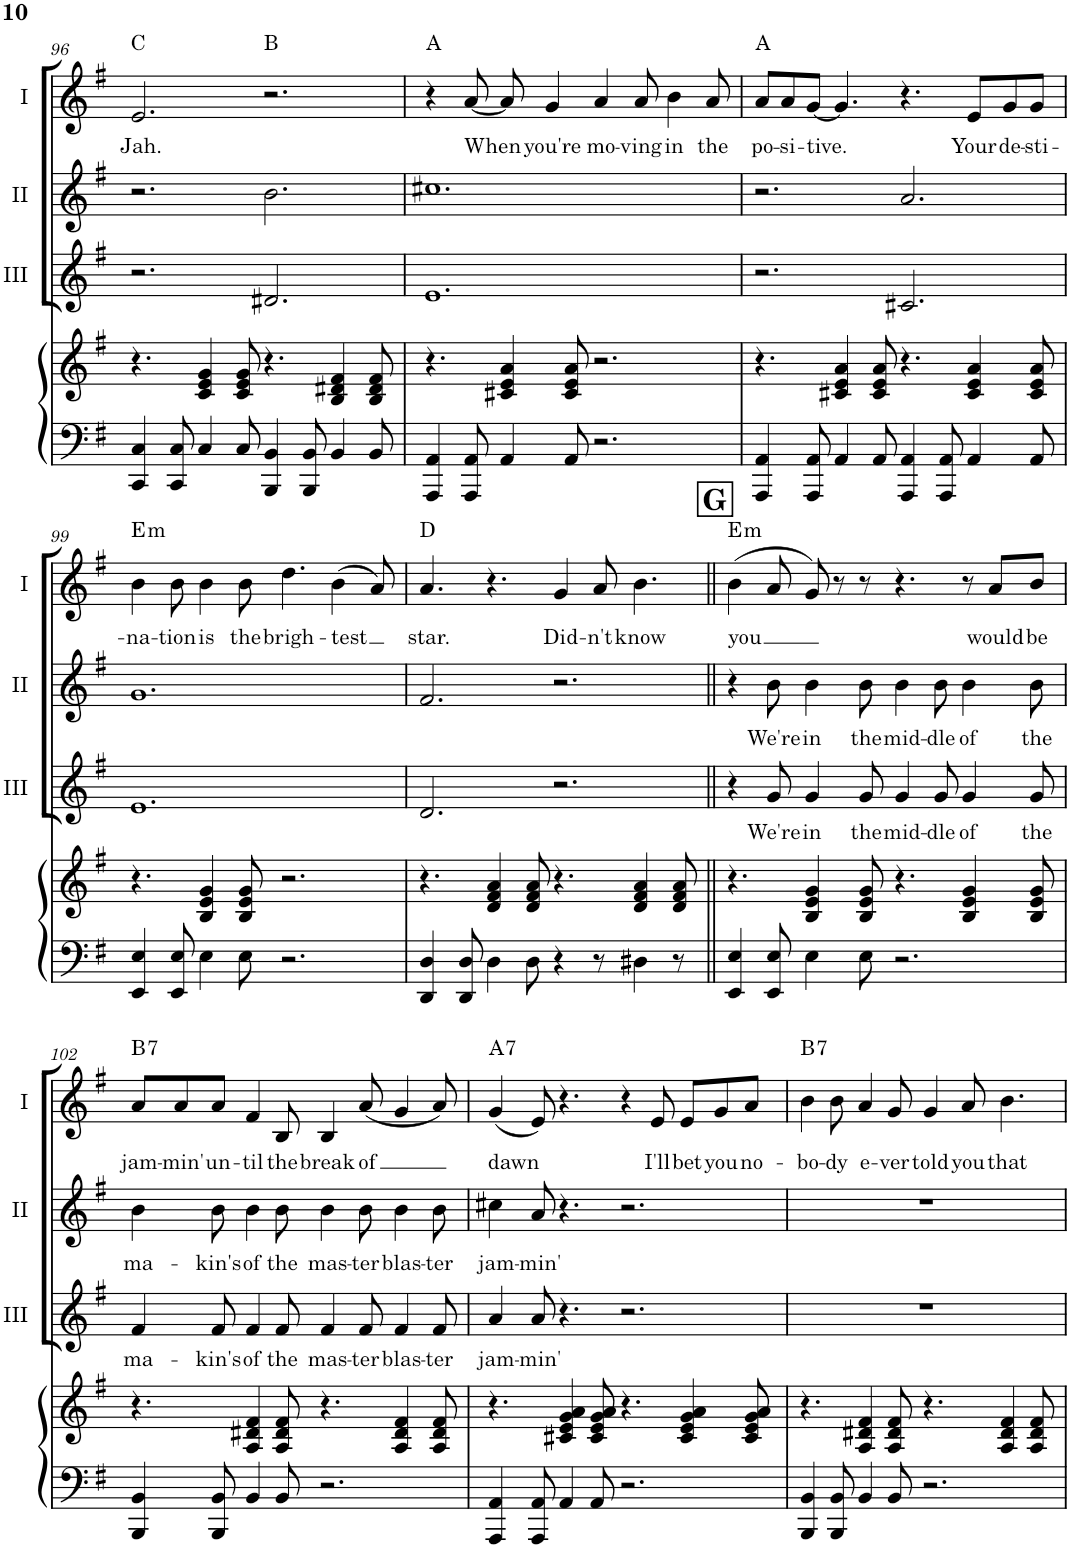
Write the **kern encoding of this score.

**kern	**kern	**kern	**text	**kern	**text	**kern	**text	**harte
*part4	*part4	*part3	*part3	*part2	*part2	*part1	*part1	*part1
*staff5	*staff4	*staff3	*staff3	*staff2	*staff2	*staff1	*staff1	*
*I"Piano	*	*I"III	*	*I"II	*	*I"I	*	*
*I'Pno	*	*I'III	*	*I'II	*	*I'I	*	*
!!LO:PB:g=z
*clefF4	*clefG2	*clefG2	*	*clefG2	*	*clefG2	*	*
*k[f#]	*k[f#]	*k[f#]	*	*k[f#]	*	*k[f#]	*	*
*M12/8	*M12/8	*M12/8	*	*M12/8	*	*M12/8	*	*
=96	=96	=96	=96	=96	=96	=96	=96	=96
!	!	!	!	!	!	!	!LO:LY:b	!
4CC/ 4C/	4.r	2.r	.	2.r	.	2.e/	Jah.	C:maj
8CC/ 8C/	.	.	.	.	.	.	.	.
4C/	4c/ 4e/ 4g/	.	.	.	.	.	.	.
8C/	8c/ 8e/ 8g/	.	.	.	.	.	.	.
4BBB/ 4BB/	4.r	2.d#X/	.	2.b\	.	2.r	.	B:maj
8BBB/ 8BB/	.	.	.	.	.	.	.	.
4BB/	4B/ 4d#X/ 4f#/	.	.	.	.	.	.	.
8BB/	8B/ 8d#/ 8f#/	.	.	.	.	.	.	.
=97	=97	=97	=97	=97	=97	=97	=97	=97
4AAA/ 4AA/	4.r	1.e	.	1.cc#X	.	4r	.	A:maj
!	!	!	!	!	!	!	!LO:LY:b	!
8AAA/ 8AA/	.	.	.	.	.	[8a/	When	.
4AA/	4c#X/ 4e/ 4a/	.	.	.	.	8a/]	.	.
!	!	!	!	!	!	!	!LO:LY:b	!
.	.	.	.	.	.	4g/	you're	.
8AA/	8c#/ 8e/ 8a/	.	.	.	.	.	.	.
!	!	!	!	!	!	!	!LO:LY:b	!
2.r	2.r	.	.	.	.	4a/	mo-	.
!	!	!	!	!	!	!	!LO:LY:b	!
.	.	.	.	.	.	8a/	-ving	.
!	!	!	!	!	!	!	!LO:LY:b	!
.	.	.	.	.	.	4b\	in	.
!	!	!	!	!	!	!	!LO:LY:b	!
.	.	.	.	.	.	8a/	the	.
=98	=98	=98	=98	=98	=98	=98	=98	=98
!	!	!	!	!	!	!	!LO:LY:b	!
4AAA/ 4AA/	4.r	2.r	.	2.r	.	8a/L	po-	A:maj
!	!	!	!	!	!	!	!LO:LY:b	!
.	.	.	.	.	.	8a/	-si-	.
!	!	!	!	!	!	!	!LO:LY:b	!
8AAA/ 8AA/	.	.	.	.	.	[8g/J	-tive.	.
4AA/	4c#X/ 4e/ 4a/	.	.	.	.	4.g/]	.	.
8AA/	8c#/ 8e/ 8a/	.	.	.	.	.	.	.
4AAA/ 4AA/	4.r	2.c#X/	.	2.a/	.	4.r	.	.
8AAA/ 8AA/	.	.	.	.	.	.	.	.
!	!	!	!	!	!	!	!LO:LY:b	!
4AA/	4c#/ 4e/ 4a/	.	.	.	.	8e/L	Your	.
!	!	!	!	!	!	!	!LO:LY:b	!
.	.	.	.	.	.	8g/	de-	.
!	!	!	!	!	!	!	!LO:LY:b	!
8AA/	8c#/ 8e/ 8a/	.	.	.	.	8g/J	-sti-	.
!!LO:LB:g=z
=99	=99	=99	=99	=99	=99	=99	=99	=99
!	!	!	!	!	!	!	!LO:LY:b	!LO:H:kt=m
4EE/ 4E/	4.r	1.e	.	1.g	.	4b\	-na-	E:min
!	!	!	!	!	!	!	!LO:LY:b	!
8EE/ 8E/	.	.	.	.	.	8b\	-tion	.
!	!	!	!	!	!	!	!LO:LY:b	!
4E\	4B/ 4e/ 4g/	.	.	.	.	4b\	is	.
!	!	!	!	!	!	!	!LO:LY:b	!
8E\	8B/ 8e/ 8g/	.	.	.	.	8b\	the	.
!	!	!	!	!	!	!	!LO:LY:b	!
2.r	2.r	.	.	.	.	4.dd\	brigh-	.
!	!	!	!	!	!	!	!LO:LY:b	!
.	.	.	.	.	.	(4b\	-test	.
.	.	.	.	.	.	8a/)	.	.
=100	=100	=100	=100	=100	=100	=100	=100	=100
!	!	!	!	!	!	!	!LO:LY:b	!
4DD/ 4D/	4.r	2.d/	.	2.f#/	.	4.a/	star.	D:maj
8DD/ 8D/	.	.	.	.	.	.	.	.
4D\	4d/ 4f#/ 4a/	.	.	.	.	4.r	.	.
8D\	8d/ 8f#/ 8a/	.	.	.	.	.	.	.
!	!	!	!	!	!	!	!LO:LY:b	!
4r	4.r	2.r	.	2.r	.	4g/	Did-	.
!	!	!	!	!	!	!	!LO:LY:b	!
8r	.	.	.	.	.	8a/	-n't	.
!	!	!	!	!	!	!	!LO:LY:b	!
4D#X\	4d/ 4f#/ 4a/	.	.	.	.	4.b\	know	.
8r	8d/ 8f#/ 8a/	.	.	.	.	.	.	.
!!LO:REH:place=s1:a:B:cj:fs=14:t=G
=101||	=101||	=101||	=101||	=101||	=101||	=101||	=101||	=101||
!	!	!	!	!	!	!	!LO:LY:b	!LO:H:kt=m
4EE/ 4E/	4.r	4r	.	4r	.	(4b\	you	E:min
!	!	!	!LO:LY:b	!	!LO:LY:b	!	!	!
8EE/ 8E/	.	8g/	We're	8b\	We're	8a/	.	.
!	!	!	!LO:LY:b	!	!LO:LY:b	!	!	!
4E\	4B/ 4e/ 4g/	4g/	in	4b\	in	8g/)	.	.
.	.	.	.	.	.	8r	.	.
!	!	!	!LO:LY:b	!	!LO:LY:b	!	!	!
8E\	8B/ 8e/ 8g/	8g/	the	8b\	the	8r	.	.
!	!	!	!LO:LY:b	!	!LO:LY:b	!	!	!
2.r	4.r	4g/	mid-	4b\	mid-	4.r	.	.
!	!	!	!LO:LY:b	!	!LO:LY:b	!	!	!
.	.	8g/	-dle	8b\	-dle	.	.	.
!	!	!	!LO:LY:b	!	!LO:LY:b	!	!	!
.	4B/ 4e/ 4g/	4g/	of	4b\	of	8r	.	.
!	!	!	!	!	!	!	!LO:LY:b	!
.	.	.	.	.	.	8a/L	would	.
!	!	!	!LO:LY:b	!	!LO:LY:b	!	!LO:LY:b	!
.	8B/ 8e/ 8g/	8g/	the	8b\	the	8b/J	be	.
!!LO:LB:g=z
=102	=102	=102	=102	=102	=102	=102	=102	=102
!	!	!	!LO:LY:b	!	!LO:LY:b	!	!LO:LY:b	!LO:H:kt=7
4BBB/ 4BB/	4.r	4f#/	ma-	4b\	ma-	8a/L	jam-	B:7
!	!	!	!	!	!	!	!LO:LY:b	!
.	.	.	.	.	.	8a/	-min'	.
!	!	!	!LO:LY:b	!	!LO:LY:b	!	!LO:LY:b	!
8BBB/ 8BB/	.	8f#/	-kin's	8b\	-kin's	8a/J	un-	.
!	!	!	!LO:LY:b	!	!LO:LY:b	!	!LO:LY:b	!
4BB/	4A/ 4d#X/ 4f#/	4f#/	of	4b\	of	4f#/	-til	.
!	!	!	!LO:LY:b	!	!LO:LY:b	!	!LO:LY:b	!
8BB/	8A/ 8d#/ 8f#/	8f#/	the	8b\	the	8B/	the	.
!	!	!	!LO:LY:b	!	!LO:LY:b	!	!LO:LY:b	!
2.r	4.r	4f#/	mas-	4b\	mas-	4B/	break	.
!	!	!	!LO:LY:b	!	!LO:LY:b	!	!LO:LY:b	!
.	.	8f#/	-ter	8b\	-ter	(8a/	of	.
!	!	!	!LO:LY:b	!	!LO:LY:b	!	!	!
.	4A/ 4d#/ 4f#/	4f#/	blas-	4b\	blas-	4g/	.	.
!	!	!	!LO:LY:b	!	!LO:LY:b	!	!	!
.	8A/ 8d#/ 8f#/	8f#/	-ter	8b\	-ter	8a/)	.	.
=103	=103	=103	=103	=103	=103	=103	=103	=103
!	!	!	!LO:LY:b	!	!LO:LY:b	!	!LO:LY:b	!LO:H:kt=7
4AAA/ 4AA/	4.r	4a/	jam-	4cc#X\	jam-	(4g/	dawn	A:7
!	!	!	!LO:LY:b	!	!LO:LY:b	!	!	!
8AAA/ 8AA/	.	8a/	-min'	8a/	-min'	8e/)	.	.
4AA/	4c#X/ 4e/ 4g/ 4a/	4.r	.	4.r	.	4.r	.	.
8AA/	8c#/ 8e/ 8g/ 8a/	.	.	.	.	.	.	.
2.r	4.r	2.r	.	2.r	.	4r	.	.
!	!	!	!	!	!	!	!LO:LY:b	!
.	.	.	.	.	.	8e/	I'll	.
!	!	!	!	!	!	!	!LO:LY:b	!
.	4c#/ 4e/ 4g/ 4a/	.	.	.	.	8e/L	bet	.
!	!	!	!	!	!	!	!LO:LY:b	!
.	.	.	.	.	.	8g/	you	.
!	!	!	!	!	!	!	!LO:LY:b	!
.	8c#/ 8e/ 8g/ 8a/	.	.	.	.	8a/J	no-	.
=104	=104	=104	=104	=104	=104	=104	=104	=104
!	!	!	!	!	!	!	!LO:LY:b	!LO:H:kt=7
4BBB/ 4BB/	4.r	1.r	.	1.r	.	4b\	-bo-	B:7
!	!	!	!	!	!	!	!LO:LY:b	!
8BBB/ 8BB/	.	.	.	.	.	8b\	-dy	.
!	!	!	!	!	!	!	!LO:LY:b	!
4BB/	4A/ 4d#X/ 4f#/	.	.	.	.	4a/	e-	.
!	!	!	!	!	!	!	!LO:LY:b	!
8BB/	8A/ 8d#/ 8f#/	.	.	.	.	8g/	-ver	.
!	!	!	!	!	!	!	!LO:LY:b	!
2.r	4.r	.	.	.	.	4g/	told	.
!	!	!	!	!	!	!	!LO:LY:b	!
.	.	.	.	.	.	8a/	you	.
!	!	!	!	!	!	!	!LO:LY:b	!
.	4A/ 4d#/ 4f#/	.	.	.	.	4.b\	that	.
.	8A/ 8d#/ 8f#/	.	.	.	.	.	.	.
=	=	=	=	=	=	=	=	=
*-	*-	*-	*-	*-	*-	*-	*-	*-
